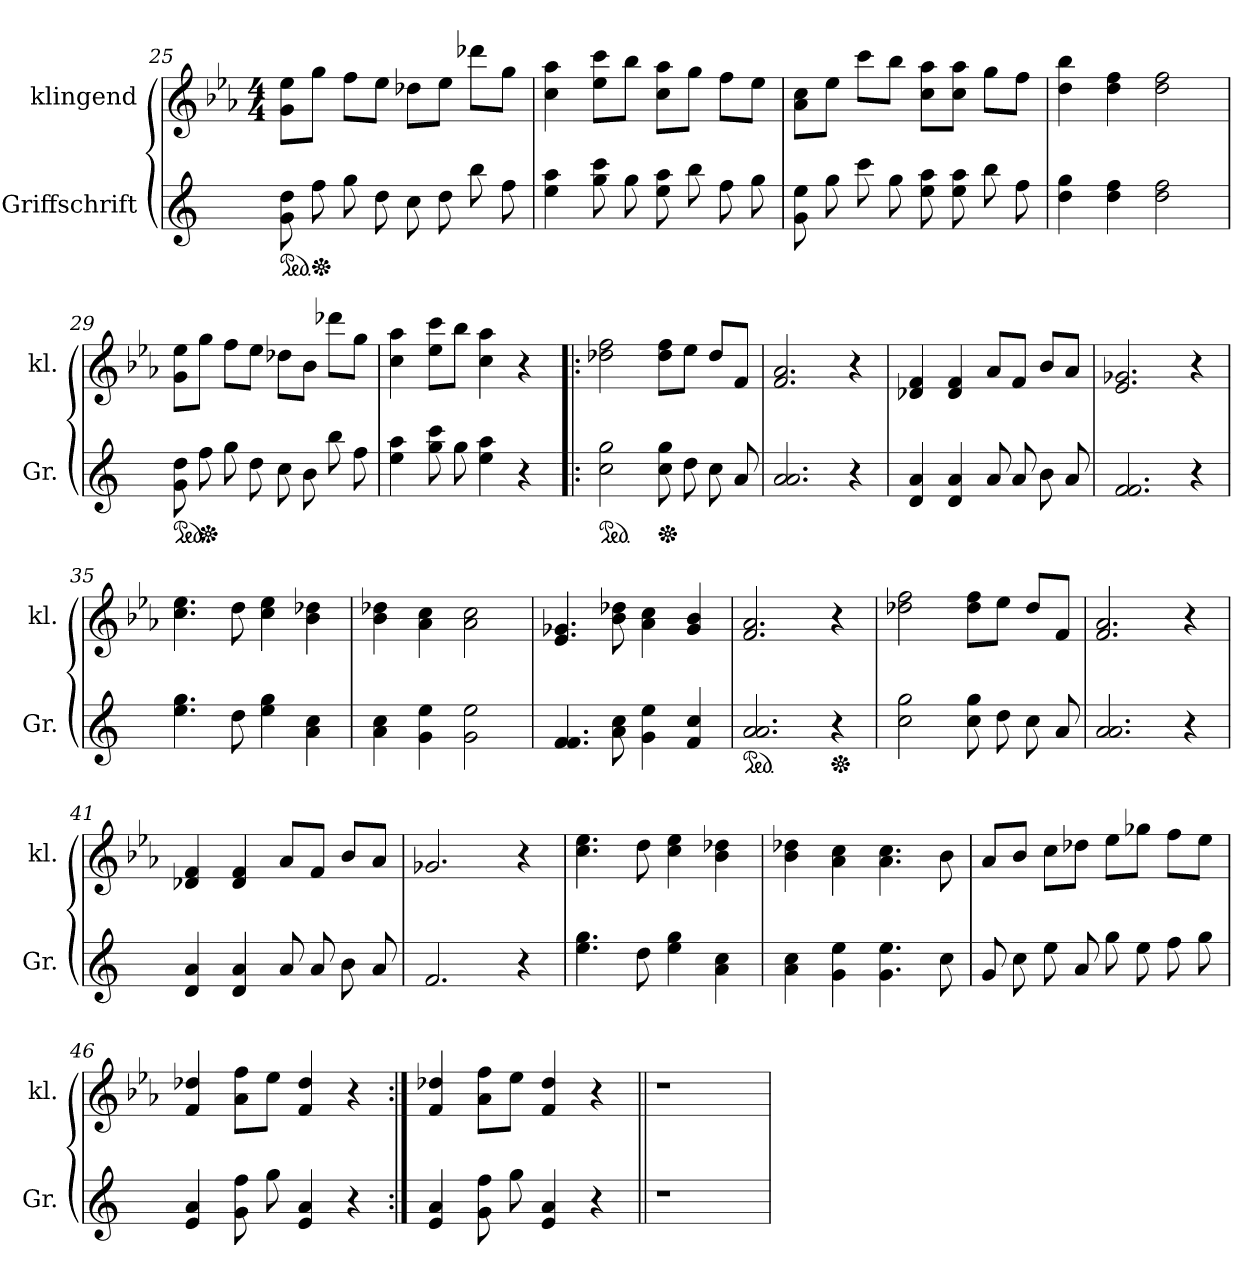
**kern	**kern
*part2	*part1
*staff2	*staff1
*I"Griffschrift	*I"klingend
*I'Gr.	*I'kl.
*	*k[b-e-a-]
*	*c:
*	*M4/4
*ped	*
=25	=25
8g 8dd	8g 8ee-L
*Xped	*
8ff	8ggJ
8gg	8ffL
8dd	8ee-J
8cc	8dd-L
8dd	8ee-J
8bb	8ddd-L
8ff	8ggJ
=26	=26
4eei 4aai	4cc 4aa-
8ggi 8ccci	8ee- 8cccL
8ggi	8bb-J
8eei 8aai	8cc 8aa-L
8bbi	8ggJ
8ffi	8ffL
8ggi	8ee-J
=27	=27
8gi 8eei	8a- 8ccL
8ggi	8ee-J
8ccci	8cccL
8ggi	8bb-J
8eei 8aai	8cc 8aa-L
8eei 8aai	8cc 8aa-J
8bbi	8ggL
8ffi	8ffJ
=28	=28
4ddi 4ggi	4dd 4bb-
4ddi 4ffi	4dd 4ff
2ddi 2ffi	2dd 2ff
=29	=29
*ped	*
8g 8dd	8g 8ee-L
*Xped	*
8ff	8ggJ
8gg	8ffL
8dd	8ee-J
8cc	8dd-L
8b	8b-J
8bb	8ddd-L
8ff	8ggJ
=30	=30
4eei 4aai	4cc 4aa-
8ggi 8ccci	8ee- 8cccL
8ggi	8bb-J
4eei 4aai	4cc 4aa-
4r	4r
=31!|:	=31!|:
*ped	*
2cc 2gg	2dd- 2ff
*Xped	*
8cc 8gg	8dd- 8ffL
8dd	8ee-J
8cc	8dd-L
8a	8fJ
=32	=32
2.a 2.a	2.a- 2.f
4r	4r
=33	=33
4d 4a	4d- 4f
4d 4a	4d- 4f
8a	8a-L
8a	8fJ
8b	8b-L
8a	8a-J
=34	=34
2.fi 2.fi	2.e- 2.g-
4r	4r
=35	=35
4.eei 4.ggi	4.cc 4.ee-
8ddi	8dd
4eei 4ggi	4cc 4ee-
4ai 4cci	4dd- 4b-
=36	=36
4ai 4cci	4dd- 4b-
4gi 4eei	4a- 4cc
2gi 2eei	2a- 2cc
=37	=37
4.fi 4.fi	4.g- 4.e-
8ai 8cci	8dd- 8b-
4gi 4eei	4a- 4cc
4fi 4cci	4g- 4b-
=38	=38
*ped	*
2.a 2.a	2.f 2.a-
*Xped	*
4r	4r
=39	=39
2cc 2gg	2dd- 2ff
8cc 8gg	8dd- 8ffL
8dd	8ee-J
8cc	8dd-L
8a	8fJ
=40	=40
2.a 2.a	2.a- 2.f
4r	4r
=41	=41
4d 4a	4d- 4f
4d 4a	4d- 4f
8a	8a-L
8a	8fJ
8b	8b-L
8a	8a-J
=42	=42
2.fi	2.g-
4r	4r
=43	=43
4.eei 4.ggi	4.cc 4.ee-
8ddi	8dd
4eei 4ggi	4cc 4ee-
4ai 4cci	4dd- 4b-
=44	=44
4ai 4cci	4dd- 4b-
4gi 4eei	4a- 4cc
4.gi 4.eei	4.a- 4.cc
8cci	8b-
=45	=45
8gi	8a-L
8cci	8b-J
8eei	8ccL
8ai	8dd-J
8ggi	8ee-L
8eei	8gg-J
8ffi	8ffL
8ggi	8ee-J
=46	=46
4ei 4ai	4f 4dd-
8gi 8ffi	8a- 8ffL
8ggi	8ee-J
4ei 4ai	4f 4dd-
4r	4r
=47:|!	=47:|!
4ei 4ai	4f 4dd-
8gi 8ffi	8a- 8ffL
8ggi	8ee-J
4ei 4ai	4f 4dd-
4r	4r
=48||	=48||
1r	1r
=	=
*-	*-
